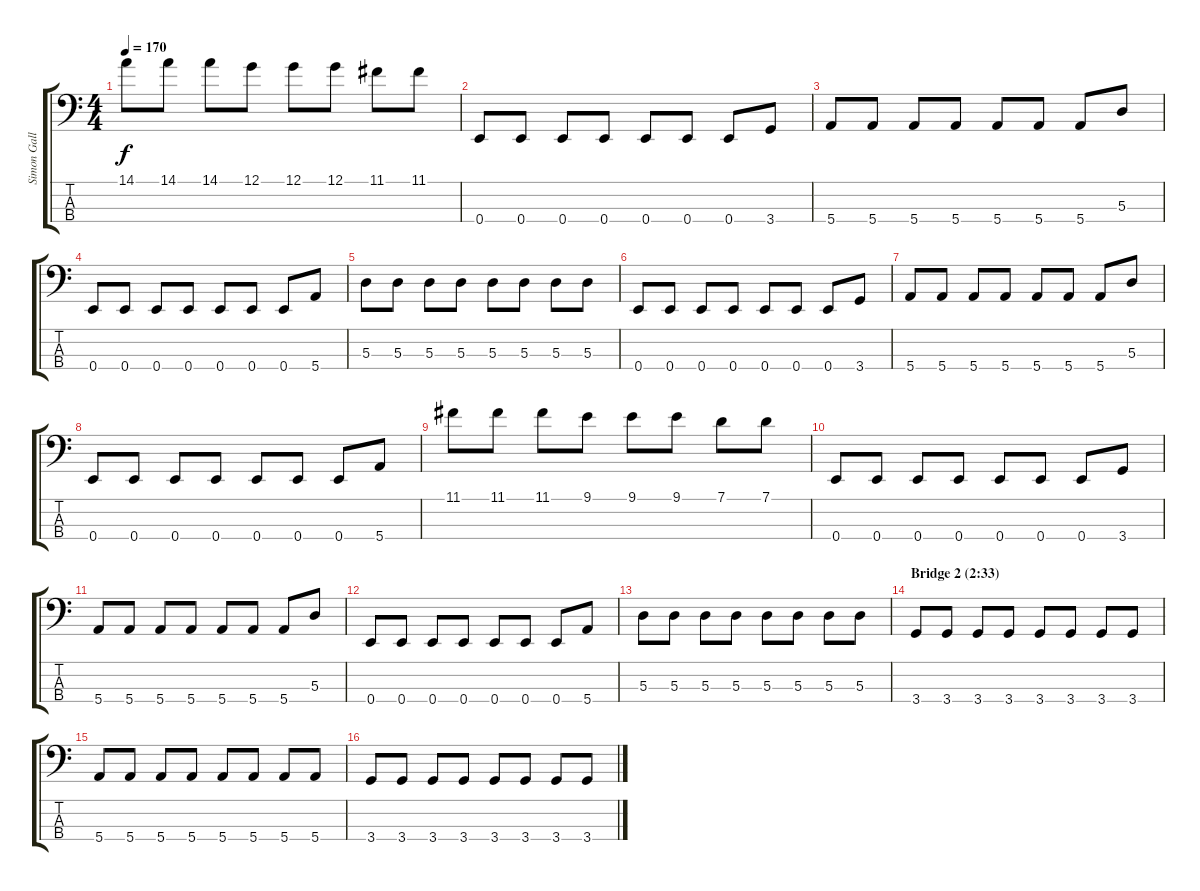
\track ("Simon Gallup (bass)" "Simon Gall") {instrument electricbasspick}
\staff {score tabs}
\tuning (G2 D2 A1 E1) {hide}
\ts (4 4)
\tempo 170
\clef f4
\ks c
14.1.8{dy f} 14.1.8 14.1.8 12.1.8 12.1.8 12.1.8 11.1.8 11.1.8 |
0.4.8 0.4.8 0.4.8 0.4.8 0.4.8 0.4.8 0.4.8 3.4.8 |
5.4.8 5.4.8 5.4.8 5.4.8 5.4.8 5.4.8 5.4.8 5.3.8 |
0.4.8 0.4.8 0.4.8 0.4.8 0.4.8 0.4.8 0.4.8 5.4.8 |
5.3.8 5.3.8 5.3.8 5.3.8 5.3.8 5.3.8 5.3.8 5.3.8 |
0.4.8 0.4.8 0.4.8 0.4.8 0.4.8 0.4.8 0.4.8 3.4.8 |
5.4.8 5.4.8 5.4.8 5.4.8 5.4.8 5.4.8 5.4.8 5.3.8 |
0.4.8 0.4.8 0.4.8 0.4.8 0.4.8 0.4.8 0.4.8 5.4.8 |
11.1.8 11.1.8 11.1.8 9.1.8 9.1.8 9.1.8 7.1.8 7.1.8 |
0.4.8 0.4.8 0.4.8 0.4.8 0.4.8 0.4.8 0.4.8 3.4.8 |
5.4.8 5.4.8 5.4.8 5.4.8 5.4.8 5.4.8 5.4.8 5.3.8 |
0.4.8 0.4.8 0.4.8 0.4.8 0.4.8 0.4.8 0.4.8 5.4.8 |
5.3.8 5.3.8 5.3.8 5.3.8 5.3.8 5.3.8 5.3.8 5.3.8 |
\section ("" "Bridge 2 (2:33)")
3.4.8 3.4.8 3.4.8 3.4.8 3.4.8 3.4.8 3.4.8 3.4.8 |
5.4.8 5.4.8 5.4.8 5.4.8 5.4.8 5.4.8 5.4.8 5.4.8 |
3.4.8 3.4.8 3.4.8 3.4.8 3.4.8 3.4.8 3.4.8 3.4.8
